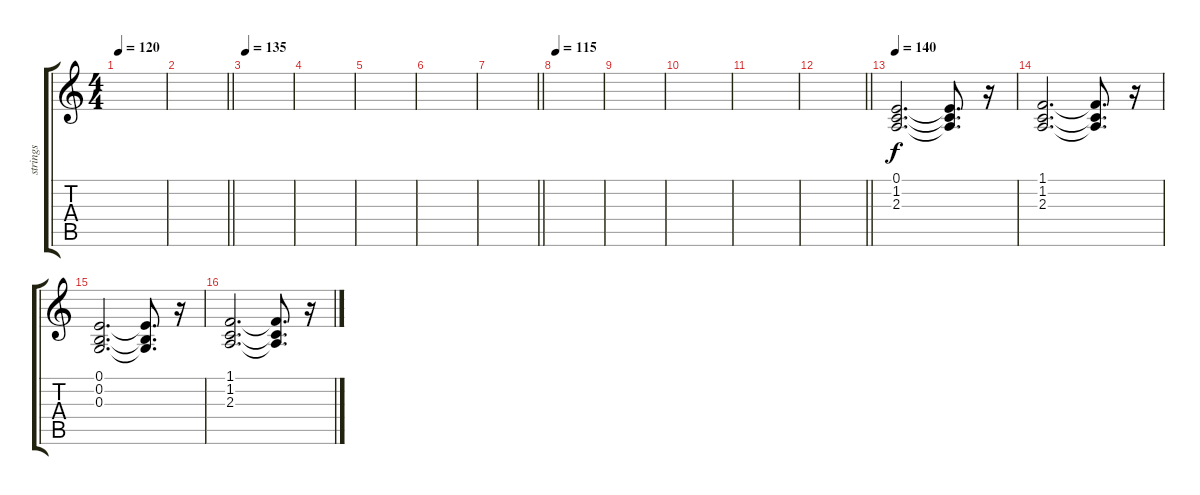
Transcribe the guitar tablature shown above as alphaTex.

\track ("strings" "strings") {instrument stringensemble1}
\staff {score tabs}
\tuning (E4 B3 G3 D3 A2 E2) {hide}
\ts (4 4)
\tempo 120
\clef g2
\ks c
|
\barLineRight lightlight
|
\section ("" "")
\tempo 135
|
|
|
|
\barLineRight lightlight
|
\section ("" "")
\tempo 115
|
|
|
|
\barLineRight lightlight
|
\section ("" "")
\tempo 140
(0.1 1.2 2.3).2{d} (0.1{t} 1.2{t} 2.3{t}).8{d} r.16 |
(1.1 1.2 2.3).2{d} (1.1{t} 1.2{t} 2.3{t}).8{d} r.16 |
(0.1 0.2 0.3).2{d} (0.1{t} 0.2{t} 0.3{t}).8{d} r.16 |
(1.1 1.2 2.3).2{d} (1.1{t} 1.2{t} 2.3{t}).8{d} r.16
